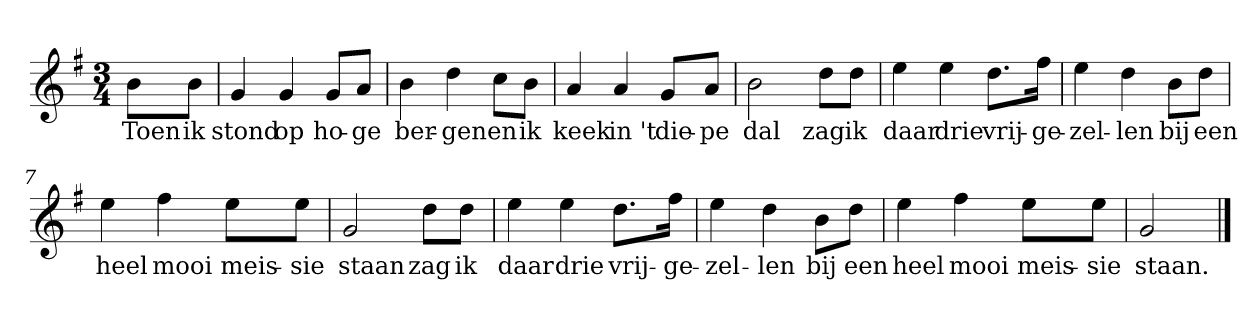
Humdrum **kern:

**kern	**text
*part1	*part1
*staff1	*staff1
*clefG2	*
*k[f#]	*
*G:	*
*M3/4	*
*MM120	*
=	=
8b\L	Toen
8b\J	ik
=1	=1
4g	stond
4g	op
8g/L	ho-
8a/J	-ge
=2	=2
4b	ber-
4dd	-gen
8cc\L	en
8b\J	ik
=3	=3
4a	keek
4a	in 't
8g/L	die-
8a/J	-pe
=4	=4
2b	dal
8dd\L	zag
8dd\J	ik
=5	=5
4ee	daar
4ee	drie
8.dd\L	vrij-
16ff#\Jk	-ge-
=6	=6
4ee	-zel-
4dd	-len
8b\L	bij
8dd\J	een
=7	=7
4ee	heel
4ff#	mooi
8ee\L	meis-
8ee\J	-sie
=8	=8
2g	staan
8dd\L	zag
8dd\J	ik
=9	=9
4ee	daar
4ee	drie
8.dd\L	vrij-
16ff#\Jk	-ge-
=10	=10
4ee	-zel-
4dd	-len
8b\L	bij
8dd\J	een
=11	=11
4ee	heel
4ff#	mooi
8ee\L	meis-
8ee\J	-sie
=12	=12
2g	staan.
==	==
*-	*-
